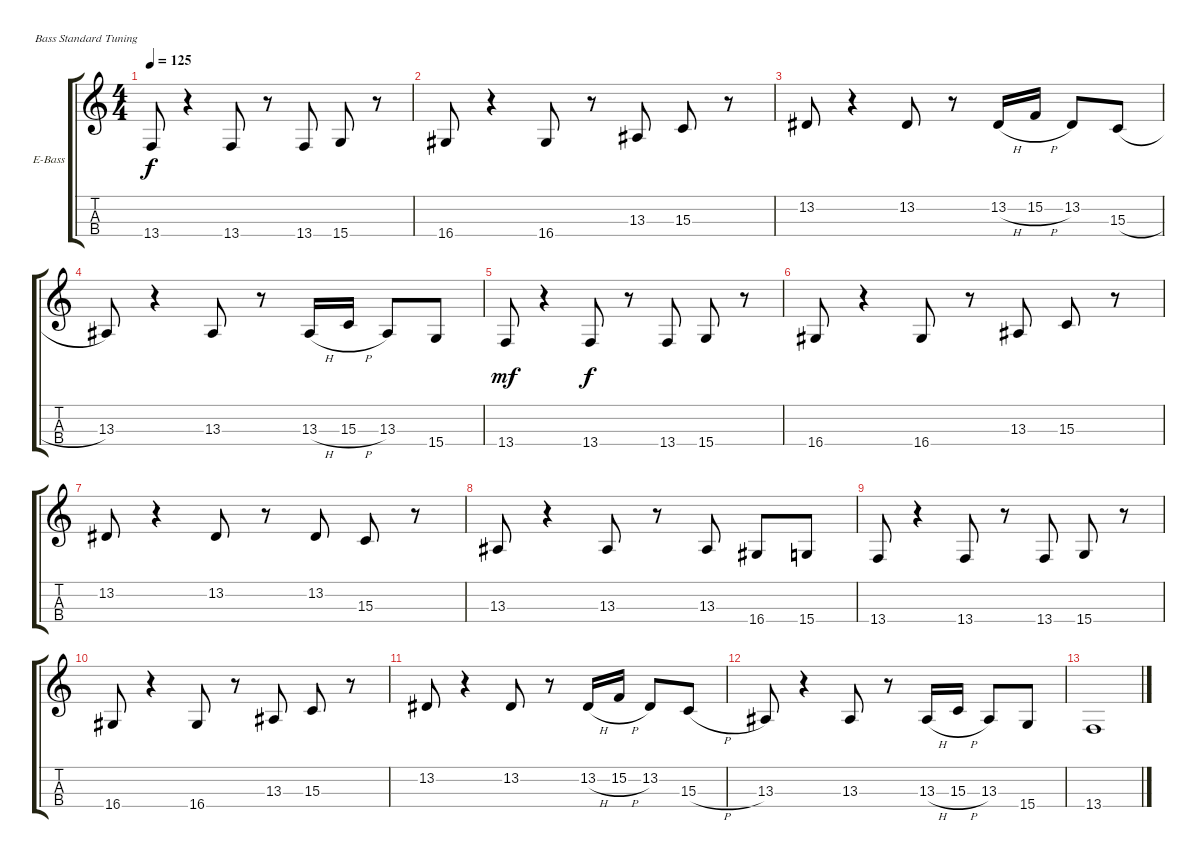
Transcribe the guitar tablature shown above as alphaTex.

\defaultSystemsLayout 4
\bracketExtendMode groupsimilarinstruments
\firstSystemTrackNameOrientation horizontal
\otherSystemsTrackNameOrientation horizontal
\track ("Electric Bass" "E-Bass") {instrument electricbassfinger}
\staff {score tabs}
\tuning (G2 D2 A1 E1)
\ts (4 4)
\tempo 125
\clef g2
\ks c
13.4.8{dy f} r.4 13.4.8 r.8 13.4.8 15.4.8 r.8 |
16.4.8 r.4 16.4.8 r.8 13.3.8 15.3.8 r.8 |
13.2.8 r.4 13.2.8 r.8 13.2{h}.16 15.2{h}.16 13.2.8 15.3{h}.8 |
13.3.8 r.4 13.3.8 r.8 13.3{h}.16 15.3{h}.16 13.3.8 15.4.8 |
13.4.8{dy mf} r.4 13.4.8{dy f} r.8 13.4.8 15.4.8 r.8 |
16.4.8 r.4 16.4.8 r.8 13.3.8 15.3.8 r.8 |
13.2.8 r.4 13.2.8 r.8 13.2.8 15.3.8 r.8 |
13.3.8 r.4 13.3.8 r.8 13.3.8 16.4.8 15.4.8 |
13.4.8 r.4 13.4.8 r.8 13.4.8 15.4.8 r.8 |
16.4.8 r.4 16.4.8 r.8 13.3.8 15.3.8 r.8 |
13.2.8 r.4 13.2.8 r.8 13.2{h}.16 15.2{h}.16 13.2.8 15.3{h}.8 |
13.3.8 r.4 13.3.8 r.8 13.3{h}.16 15.3{h}.16 13.3.8 15.4.8 |
13.4.1
